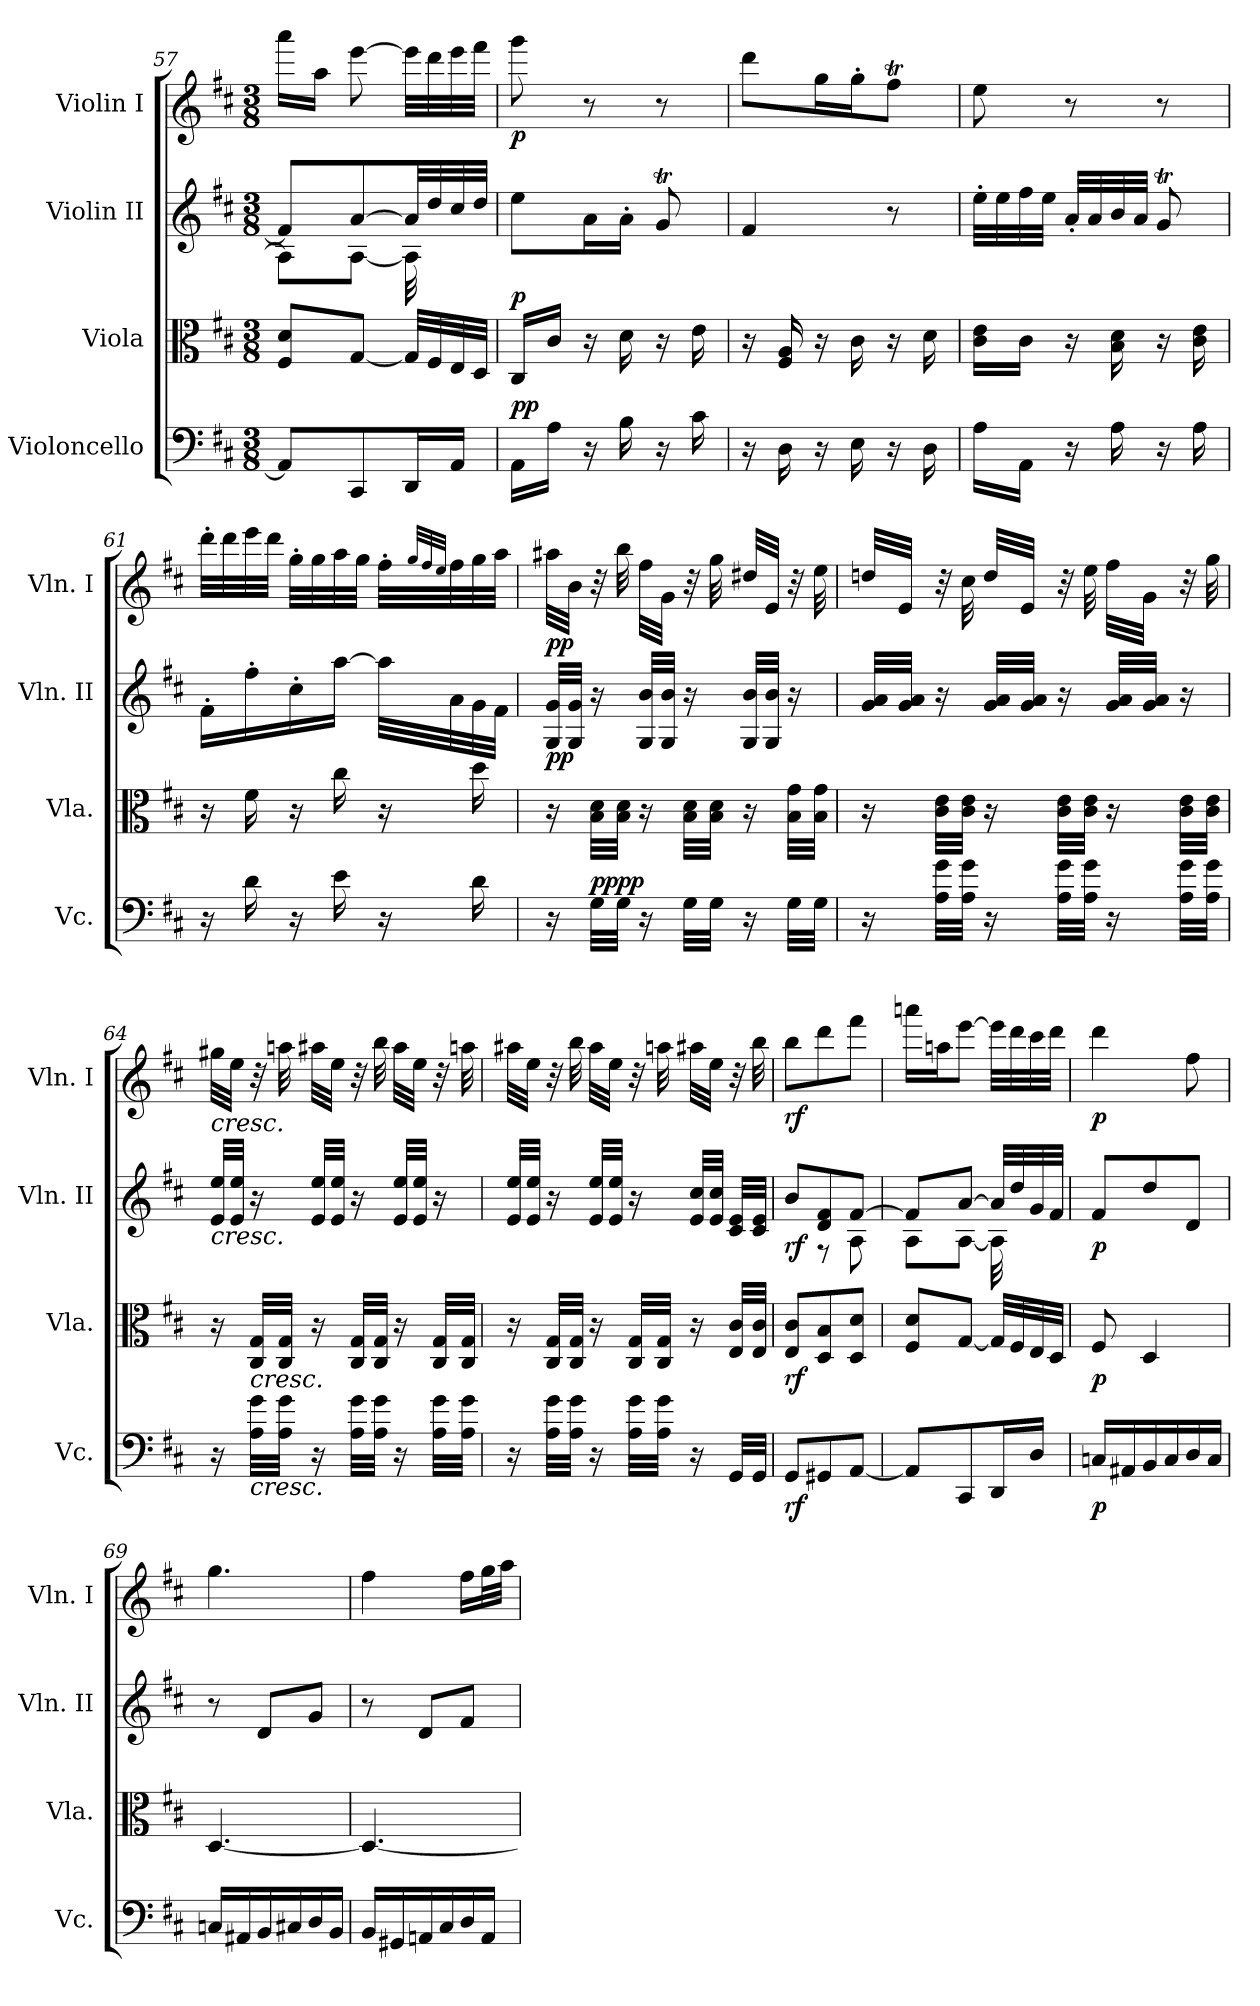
**kern	**dynam	**kern	**dynam	**kern	**dynam	**kern	**dynam
*part4	*part4	*part3	*part3	*part2	*part2	*part1	*part1
*staff4	*staff4	*staff3	*staff3	*staff2	*staff2	*staff1	*staff1
*I"Violoncello	*	*I"Viola	*	*I"Violin II	*	*I"Violin I	*
*I'Vc.	*	*I'Vla.	*	*I'Vln. II	*	*I'Vln. I	*
*clefF4	*	*clefC3	*	*clefG2	*	*clefG2	*
*k[f#c#]	*	*k[f#c#]	*	*k[f#c#]	*	*k[f#c#]	*
*M3/8	*	*M3/8	*	*M3/8	*	*M3/8	*
=57	=57	=57	=57	=57	=57	=57	=57
*	*	*	*	*^	*	*	*
8AA/L]	.	8F#/ 8d/L	.	8f#/L]	8A\L]	.	16aaa\LL	.
.	.	.	.	.	.	.	16aa\JJ	.
8CC#/	.	[8G/J	.	[8a/	[8A\J	.	[8eee\	.
16DD/L	.	32G/LLL]	.	32a/LL]	32A\]	.	32eee\LLL]	.
.	.	32F#/	.	32dd/	16.ryy	.	32ddd\	.
16AA/JJ	.	32E/	.	32cc#/	.	.	32eee\	.
.	.	32D/JJJ	.	32dd/JJJ	.	.	32fff#\JJJ	.
*	*	*	*	*v	*v	*	*	*
!!LO:LB:g=z
=58	=58	=58	=58	=58	=58	=58	=58
!	!LO:DY:b	!	!	!	!	!	!
!	!LO:DY:n=1:a	!	!LO:DY:a	!	!	!	!LO:DY:b
16AA\LL	p p	16C#/LL	p	8ee\L	.	8ggg\	p
16A\JJ	.	16c#/JJ	.	.	.	.	.
16r	.	16r	.	16a\L	.	8r	.
16B\	.	16d\	.	16a'\JJ	.	.	.
16r	.	16r	.	8gT/	.	8r	.
16c#\	.	16e\	.	.	.	.	.
!!LO:PB:g=z
=59	=59	=59	=59	=59	=59	=59	=59
16r	.	16r	.	4f#/	.	8ddd\L	.
16D\	.	16F#/ 16A/	.	.	.	.	.
16r	.	16r	.	.	.	16gg\L	.
16E\	.	16c#\	.	.	.	16gg'\J	.
16r	.	16r	.	8r	.	8ff#t\J	.
16D\	.	16d\	.	.	.	.	.
=60	=60	=60	=60	=60	=60	=60	=60
16A\LL	.	16c#\ 16e\LL	.	32ee'\LLL	.	8ee\	.
.	.	.	.	32ee\	.	.	.
16AA\JJ	.	16c#\JJ	.	32ff#\	.	.	.
.	.	.	.	32ee\JJJ	.	.	.
16r	.	16r	.	32a'/LLL	.	8r	.
.	.	.	.	32a/	.	.	.
16A\	.	16B\ 16d\	.	32b/	.	.	.
.	.	.	.	32a/JJJ	.	.	.
16r	.	16r	.	8gT/	.	8r	.
16A\	.	16c#\ 16e\	.	.	.	.	.
=61	=61	=61	=61	=61	=61	=61	=61
16r	.	16r	.	16f#'\LL	.	32ddd'\LLL	.
.	.	.	.	.	.	32ddd\	.
16d\	.	16f#\	.	16ff#'\	.	32eee\	.
.	.	.	.	.	.	32ddd\JJJ	.
16r	.	16r	.	16cc#'\	.	32gg'\LLL	.
.	.	.	.	.	.	32gg\	.
16e\	.	16cc#\	.	[16aa\JJ	.	32aa\	.
.	.	.	.	.	.	32gg\JJJ	.
16r	.	16r	.	32aa\LLL]	.	32ff#'\LLL	.
.	.	.	.	.	.	32qgg/LLL	.
.	.	.	.	.	.	32qff#/	.
.	.	.	.	.	.	32qee/JJJ	.
.	.	.	.	32a\	.	32ff#\	.
16d\	.	16dd\	.	32g\	.	32gg\	.
.	.	.	.	32f#\JJJ	.	32aa\JJJ	.
=62	=62	=62	=62	=62	=62	=62	=62
!	!	!	!	!	!LO:DY:b	!	!LO:DY:b
16r	.	16r	.	32G/ 32g/LLL	pp	32aa#X\LLL	pp
.	.	.	.	32G/ 32g/JJJ	.	32b\JJJ	.
!	!LO:DY:b	!	!	!	!	!	!
!	!LO:DY:n=1:a	!	!	!	!	!	!
32G\LLL	pp pp	32B\ 32d\LLL	.	16r	.	32r	.
32G\JJJ	.	32B\ 32d\JJJ	.	.	.	32bb\	.
16r	.	16r	.	32G/ 32b/LLL	.	32ff#\LLL	.
.	.	.	.	32G/ 32b/JJJ	.	32g\JJJ	.
32G\LLL	.	32B\ 32d\LLL	.	16r	.	32r	.
32G\JJJ	.	32B\ 32d\JJJ	.	.	.	32gg\	.
16r	.	16r	.	32G/ 32b/LLL	.	32dd#X/LLL	.
.	.	.	.	32G/ 32b/JJJ	.	32e/JJJ	.
32G\LLL	.	32B\ 32g\LLL	.	16r	.	32r	.
32G\JJJ	.	32B\ 32g\JJJ	.	.	.	32ee\	.
!!LO:PB:g=z
=63	=63	=63	=63	=63	=63	=63	=63
16r	.	16r	.	32g/ 32a/LLL	.	32ddn/LLL	.
.	.	.	.	32g/ 32a/JJJ	.	32e/JJJ	.
32A\ 32g\LLL	.	32c#\ 32e\LLL	.	16r	.	32r	.
32A\ 32g\JJJ	.	32c#\ 32e\JJJ	.	.	.	32cc#\	.
16r	.	16r	.	32g/ 32a/LLL	.	32dd/LLL	.
.	.	.	.	32g/ 32a/JJJ	.	32e/JJJ	.
32A\ 32g\LLL	.	32c#\ 32e\LLL	.	16r	.	32r	.
32A\ 32g\JJJ	.	32c#\ 32e\JJJ	.	.	.	32ee\	.
16r	.	16r	.	32g/ 32a/LLL	.	32ff#\LLL	.
.	.	.	.	32g/ 32a/JJJ	.	32g\JJJ	.
32A\ 32g\LLL	.	32c#\ 32e\LLL	.	16r	.	32r	.
32A\ 32g\JJJ	.	32c#\ 32e\JJJ	.	.	.	32gg\	.
=64	=64	=64	=64	=64	=64	=64	=64
!	!	!	!	!	!	!LO:TX:b:i:t=cresc.	!
!	!	!	!	!LO:TX:b:i:t=cresc.	!	!	!
16r	.	16r	.	32e/ 32ee/LLL	.	32gg#X\LLL	.
.	.	.	.	32e/ 32ee/JJJ	.	32ee\JJJ	.
!	!	!LO:TX:b:i:t=cresc.	!	!	!	!	!
!LO:TX:b:i:t=cresc.	!	!	!	!	!	!	!
32A\ 32g\LLL	.	32C#/ 32G/LLL	.	16r	.	32r	.
32A\ 32g\JJJ	.	32C#/ 32G/JJJ	.	.	.	32aan\	.
16r	.	16r	.	32e/ 32ee/LLL	.	32aa#X\LLL	.
.	.	.	.	32e/ 32ee/JJJ	.	32ee\JJJ	.
32A\ 32g\LLL	.	32C#/ 32G/LLL	.	16r	.	32r	.
32A\ 32g\JJJ	.	32C#/ 32G/JJJ	.	.	.	32bb\	.
16r	.	16r	.	32e/ 32ee/LLL	.	32aa#\LLL	.
.	.	.	.	32e/ 32ee/JJJ	.	32ee\JJJ	.
32A\ 32g\LLL	.	32C#/ 32G/LLL	.	16r	.	32r	.
32A\ 32g\JJJ	.	32C#/ 32G/JJJ	.	.	.	32aan\	.
=65	=65	=65	=65	=65	=65	=65	=65
16r	.	16r	.	32e/ 32ee/LLL	.	32aa#X\LLL	.
.	.	.	.	32e/ 32ee/JJJ	.	32ee\JJJ	.
32A\ 32g\LLL	.	32C#/ 32G/LLL	.	16r	.	32r	.
32A\ 32g\JJJ	.	32C#/ 32G/JJJ	.	.	.	32bb\	.
16r	.	16r	.	32e/ 32ee/LLL	.	32aa#\LLL	.
.	.	.	.	32e/ 32ee/JJJ	.	32ee\JJJ	.
32A\ 32g\LLL	.	32C#/ 32G/LLL	.	16r	.	32r	.
32A\ 32g\JJJ	.	32C#/ 32G/JJJ	.	.	.	32aan\	.
16r	.	16r	.	32e/ 32cc#/LLL	.	32aa#X\LLL	.
.	.	.	.	32e/ 32cc#/JJJ	.	32ee\JJJ	.
32GG/LLL	.	32E/ 32c#/LLL	.	32c#/ 32e/LLL	.	32r	.
32GG/JJJ	.	32E/ 32c#/JJJ	.	32c#/ 32e/JJJ	.	32bb\	.
=66	=66	=66	=66	=66	=66	=66	=66
*	*	*	*	*^	*	*	*
!	!LO:DY:b	!	!LO:DY:b	!	!	!LO:DY:b	!	!LO:DY:b
8GG/L	rf	8E/ 8c#/L	rf	8b/L	8ryy	rf	8bb\L	rf
8GG#X/	.	8D/ 8B/	.	8d/ 8f#/	8r	.	8ddd\	.
[8AA/J	.	8D/ 8d/J	.	[8f#/J	8A\	.	8fff#\J	.
!!LO:LB:g=z
=67	=67	=67	=67	=67	=67	=67	=67	=67
8AA/L]	.	8F#/ 8d/L	.	8f#/L]	8A\L	.	16aaan\LL	.
.	.	.	.	.	.	.	16aan\J	.
8CC#/	.	[8G/J	.	[8a/J	[8A\J	.	[8eee\J	.
16DD/L	.	32G/LLL]	.	32a/LLL]	32A\]	.	32eee\LLL]	.
.	.	32F#/	.	32dd/	16.ryy	.	32ddd\	.
16D/JJ	.	32E/	.	32g/	.	.	32ccc#\	.
.	.	32D/JJJ	.	32f#/JJJ	.	.	32ddd\JJJ	.
*	*	*	*	*v	*v	*	*	*
!!LO:LB:g=z
=68	=68	=68	=68	=68	=68	=68	=68
!	!LO:DY:b	!	!LO:DY:b	!	!LO:DY:b	!	!LO:DY:b
16Cn/LL	p	8F#/	p	8f#/L	p	4ddd\	p
16AA#X/	.	.	.	.	.	.	.
16BB/	.	4D/	.	8dd/	.	.	.
16C/	.	.	.	.	.	.	.
16D/	.	.	.	8d/J	.	8ff#\	.
16C/JJ	.	.	.	.	.	.	.
=69	=69	=69	=69	=69	=69	=69	=69
16Cn/LL	.	[4.D/	.	8r	.	4.gg\	.
16AA#X/	.	.	.	.	.	.	.
16BB/	.	.	.	8d/L	.	.	.
16C#X/	.	.	.	.	.	.	.
16D/	.	.	.	8g/J	.	.	.
16BB/JJ	.	.	.	.	.	.	.
=70	=70	=70	=70	=70	=70	=70	=70
16BB/LL	.	4.D/_	.	8r	.	4ff#\	.
16GG#X/	.	.	.	.	.	.	.
16AAn/	.	.	.	8d/L	.	.	.
16C#/	.	.	.	.	.	.	.
16D/	.	.	.	8f#/J	.	16ff#\LL	.
16AA/JJ	.	.	.	.	.	32gg\L	.
.	.	.	.	.	.	32aa\JJJ	.
=	=	=	=	=	=	=	=
*-	*-	*-	*-	*-	*-	*-	*-
